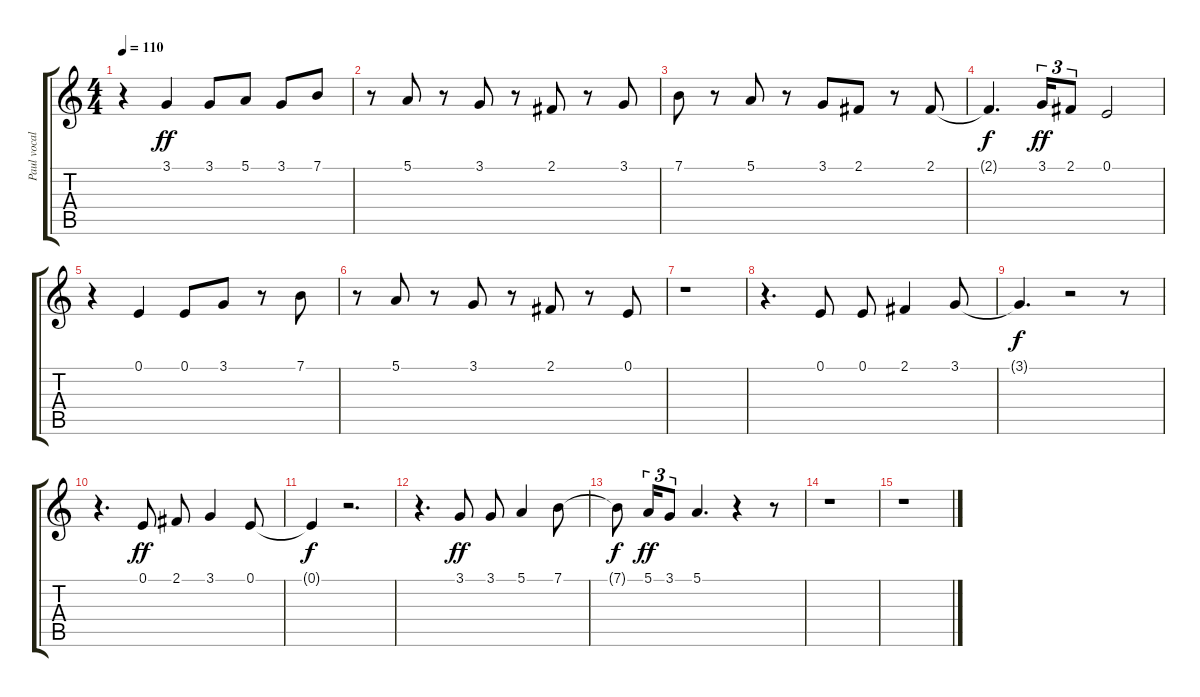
\track ("Paul vocal" "Paul vocal") {instrument acousticgrandpiano}
\staff {score tabs}
\tuning (E4 B3 G3 D3 A2 E2) {hide}
\ts (4 4)
\tempo 110
\clef g2
\ks c
r.4{dy ff} 3.1.4 3.1.8 5.1.8 3.1.8 7.1.8 |
r.8 5.1.8 r.8 3.1.8 r.8 2.1.8 r.8 3.1.8 |
7.1.8 r.8 5.1.8 r.8 3.1.8 2.1.8 r.8 2.1.8 |
2.1{t}.4{d dy f} 3.1.16{tu (3 2) dy ff} 2.1.8{tu (3 2)} 0.1.2 |
r.4 0.1.4 0.1.8 3.1.8 r.8 7.1.8 |
r.8 5.1.8 r.8 3.1.8 r.8 2.1.8 r.8 0.1.8 |
r.1 |
r.4{d} 0.1.8 0.1.8 2.1.4 3.1.8 |
3.1{t}.4{d dy f} r.2 r.8 |
r.4{d} 0.1.8{dy ff} 2.1.8 3.1.4 0.1.8 |
0.1{t}.4{dy f} r.2{d} |
r.4{d} 3.1.8{dy ff} 3.1.8 5.1.4 7.1.8 |
7.1{t}.8{dy f} 5.1.16{tu (3 2) dy ff} 3.1.8{tu (3 2)} 5.1.4{d} r.4 r.8 |
r.1 |
r.1
